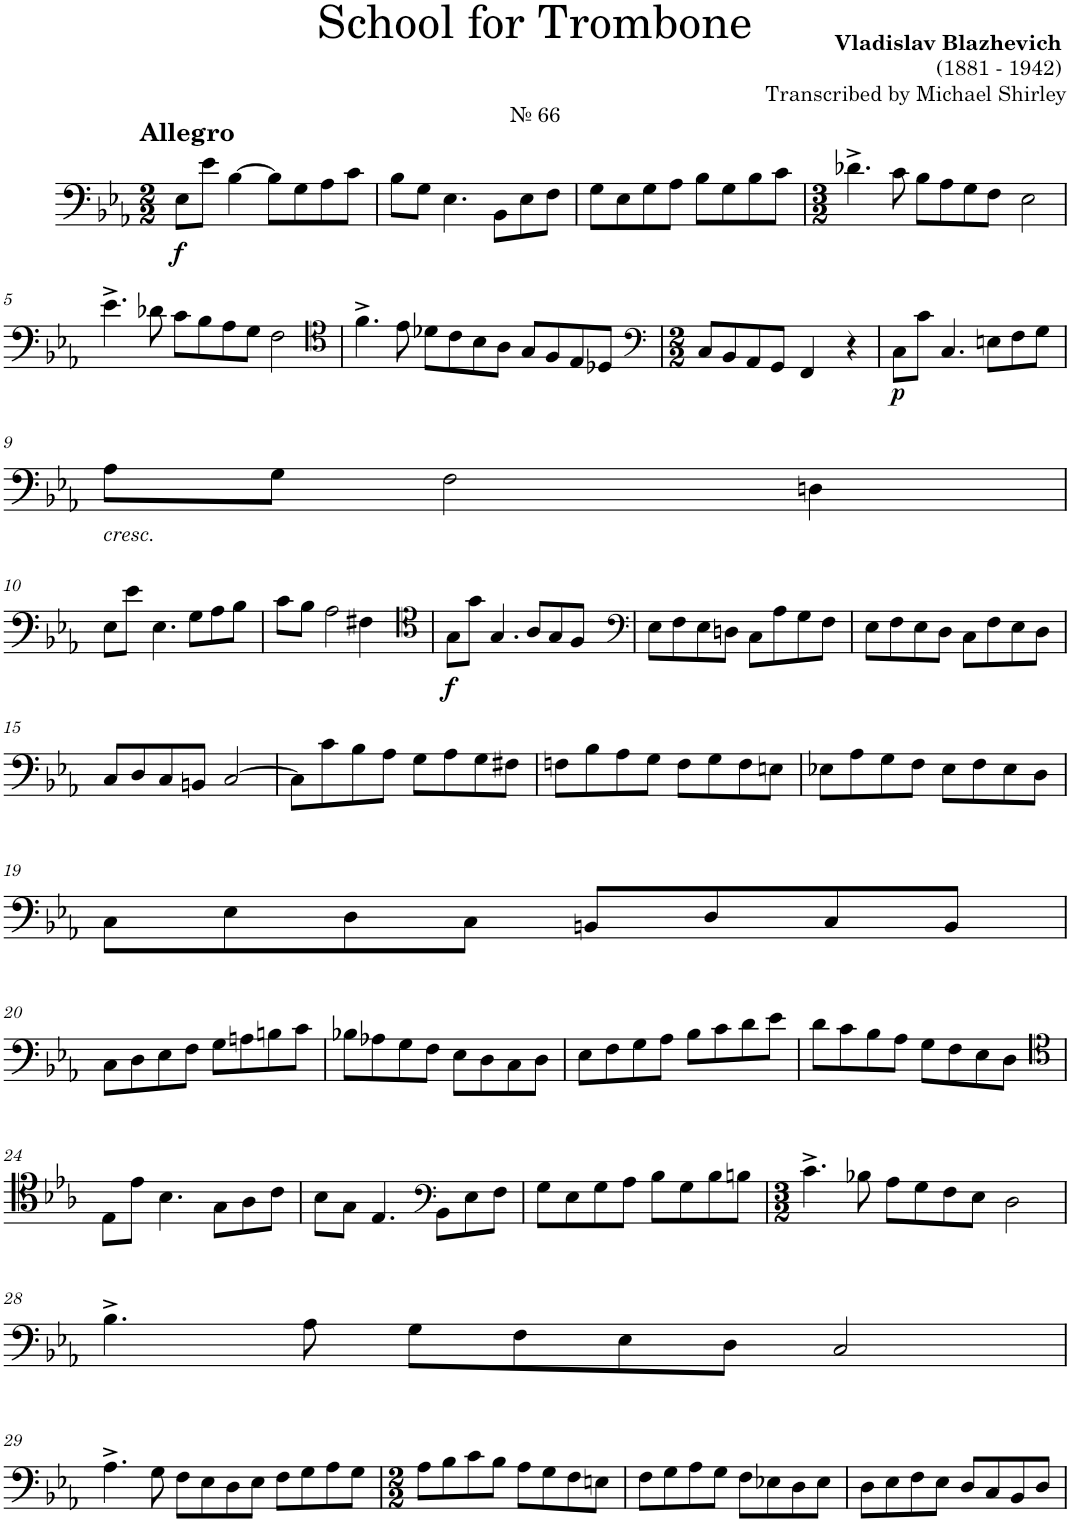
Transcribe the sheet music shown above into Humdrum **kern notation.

**kern	**dynam
*part1	*part1
*staff1	*staff1
*I"Trombone	*
*I'Tbn.	*
*clefF4	*
*k[b-e-a-]	*
*M2/2	*
=1	=1
!LO:TX:a:t=№ 66	!
!LO:TX:a:B:t=Allegro	!
!	!LO:DY:b
8E-\L	f
8e-\J	.
[4B-\	.
8B-\L]	.
8G\	.
8A-\	.
8c\J	.
=2	=2
8B-\L	.
8G\J	.
4.E-\	.
8BB-\L	.
8E-\	.
8F\J	.
=3	=3
8G\L	.
8E-\	.
8G\	.
8A-\J	.
8B-\L	.
8G\	.
8B-\	.
8c\J	.
=4	=4
*M3/2	*
4.d-X^\	.
8c\	.
8B-\L	.
8A-\	.
8G\	.
8F\J	.
2E-\	.
!!LO:LB:g=z
=5	=5
4.e-^\	.
8d-X\	.
8c\L	.
8B-\	.
8A-\	.
8G\J	.
2F\	.
=6	=6
*clefC4	*
4.f^\	.
8e-\	.
8d-X\L	.
8c\	.
8B-\	.
8A-\J	.
8G/L	.
8F/	.
8E-/	.
8D-X/J	.
=7	=7
*clefF4	*
*M2/2	*
8C/L	.
8BB-/	.
8AA-/	.
8GG/J	.
4FF/	.
4r	.
=8	=8
!	!LO:DY:b
8C\L	p
8c\J	.
4.C/	.
8En\L	.
8F\	.
8G\J	.
!!LO:LB:g=z
=9	=9
!LO:TX:b:i:t=cresc.	!
8A-\L	.
8G\J	.
2F\	.
4Dn\	.
!!LO:LB:g=z
=10	=10
8E-\L	.
8e-\J	.
4.E-\	.
8G\L	.
8A-\	.
8B-\J	.
=11	=11
8c\L	.
8B-\J	.
2A-\	.
4F#X\	.
=12	=12
*clefC4	*
!	!LO:DY:b
8G\L	f
8g\J	.
4.G/	.
8A-/L	.
8G/	.
8F/J	.
=13	=13
*clefF4	*
8E-\L	.
8F\	.
8E-\	.
8Dn\J	.
8C\L	.
8A-\	.
8G\	.
8F\J	.
=14	=14
8E-\L	.
8F\	.
8E-\	.
8D\J	.
8C\L	.
8F\	.
8E-\	.
8D\J	.
!!LO:LB:g=z
=15	=15
8C/L	.
8D/	.
8C/	.
8BBn/J	.
[2C/	.
=16	=16
8C\L]	.
8c\	.
8B-\	.
8A-\J	.
8G\L	.
8A-\	.
8G\	.
8F#X\J	.
=17	=17
8Fn\L	.
8B-\	.
8A-\	.
8G\J	.
8F\L	.
8G\	.
8F\	.
8En\J	.
=18	=18
8E-X\L	.
8A-\	.
8G\	.
8F\J	.
8E-\L	.
8F\	.
8E-\	.
8D\J	.
!!LO:LB:g=z
=19	=19
8C\L	.
8E-\	.
8D\	.
8C\J	.
8BBn/L	.
8D/	.
8C/	.
8BB/J	.
!!LO:LB:g=z
=20	=20
8C\L	.
8D\	.
8E-\	.
8F\J	.
8G\L	.
8An\	.
8Bn\	.
8c\J	.
=21	=21
8B-X\L	.
8A-X\	.
8G\	.
8F\J	.
8E-\L	.
8D\	.
8C\	.
8D\J	.
=22	=22
8E-\L	.
8F\	.
8G\	.
8A-\J	.
8B-\L	.
8c\	.
8d\	.
8e-\J	.
=23	=23
8d\L	.
8c\	.
8B-\	.
8A-\J	.
8G\L	.
8F\	.
8E-\	.
8D\J	.
!!LO:LB:g=z
=24	=24
*clefC4	*
8E-\L	.
8e-\J	.
4.B-\	.
8G\L	.
8A-\	.
8c\J	.
=25	=25
8B-\L	.
8G\J	.
4.E-/	.
*clefF4	*
8BB-\L	.
8E-\	.
8F\J	.
=26	=26
8G\L	.
8E-\	.
8G\	.
8A-\J	.
8B-\L	.
8G\	.
8B-\	.
8Bn\J	.
=27	=27
*M3/2	*
4.c^\	.
8B-X\	.
8A-\L	.
8G\	.
8F\	.
8E-\J	.
2D\	.
!!LO:LB:g=z
=28	=28
4.B-^\	.
8A-\	.
8G\L	.
8F\	.
8E-\	.
8D\J	.
2C/	.
!!LO:LB:g=z
=29	=29
4.A-^\	.
8G\	.
8F\L	.
8E-\	.
8D\	.
8E-\J	.
8F\L	.
8G\	.
8A-\	.
8G\J	.
=30	=30
*M2/2	*
8A-\L	.
8B-\	.
8c\	.
8B-\J	.
8A-\L	.
8G\	.
8F\	.
8En\J	.
=31	=31
8F\L	.
8G\	.
8A-\	.
8G\J	.
8F\L	.
8E-X\	.
8D\	.
8E-\J	.
=32	=32
8D\L	.
8E-\	.
8F\	.
8E-\J	.
8D/L	.
8C/	.
8BB-/	.
8D/J	.
=	=
*-	*-
